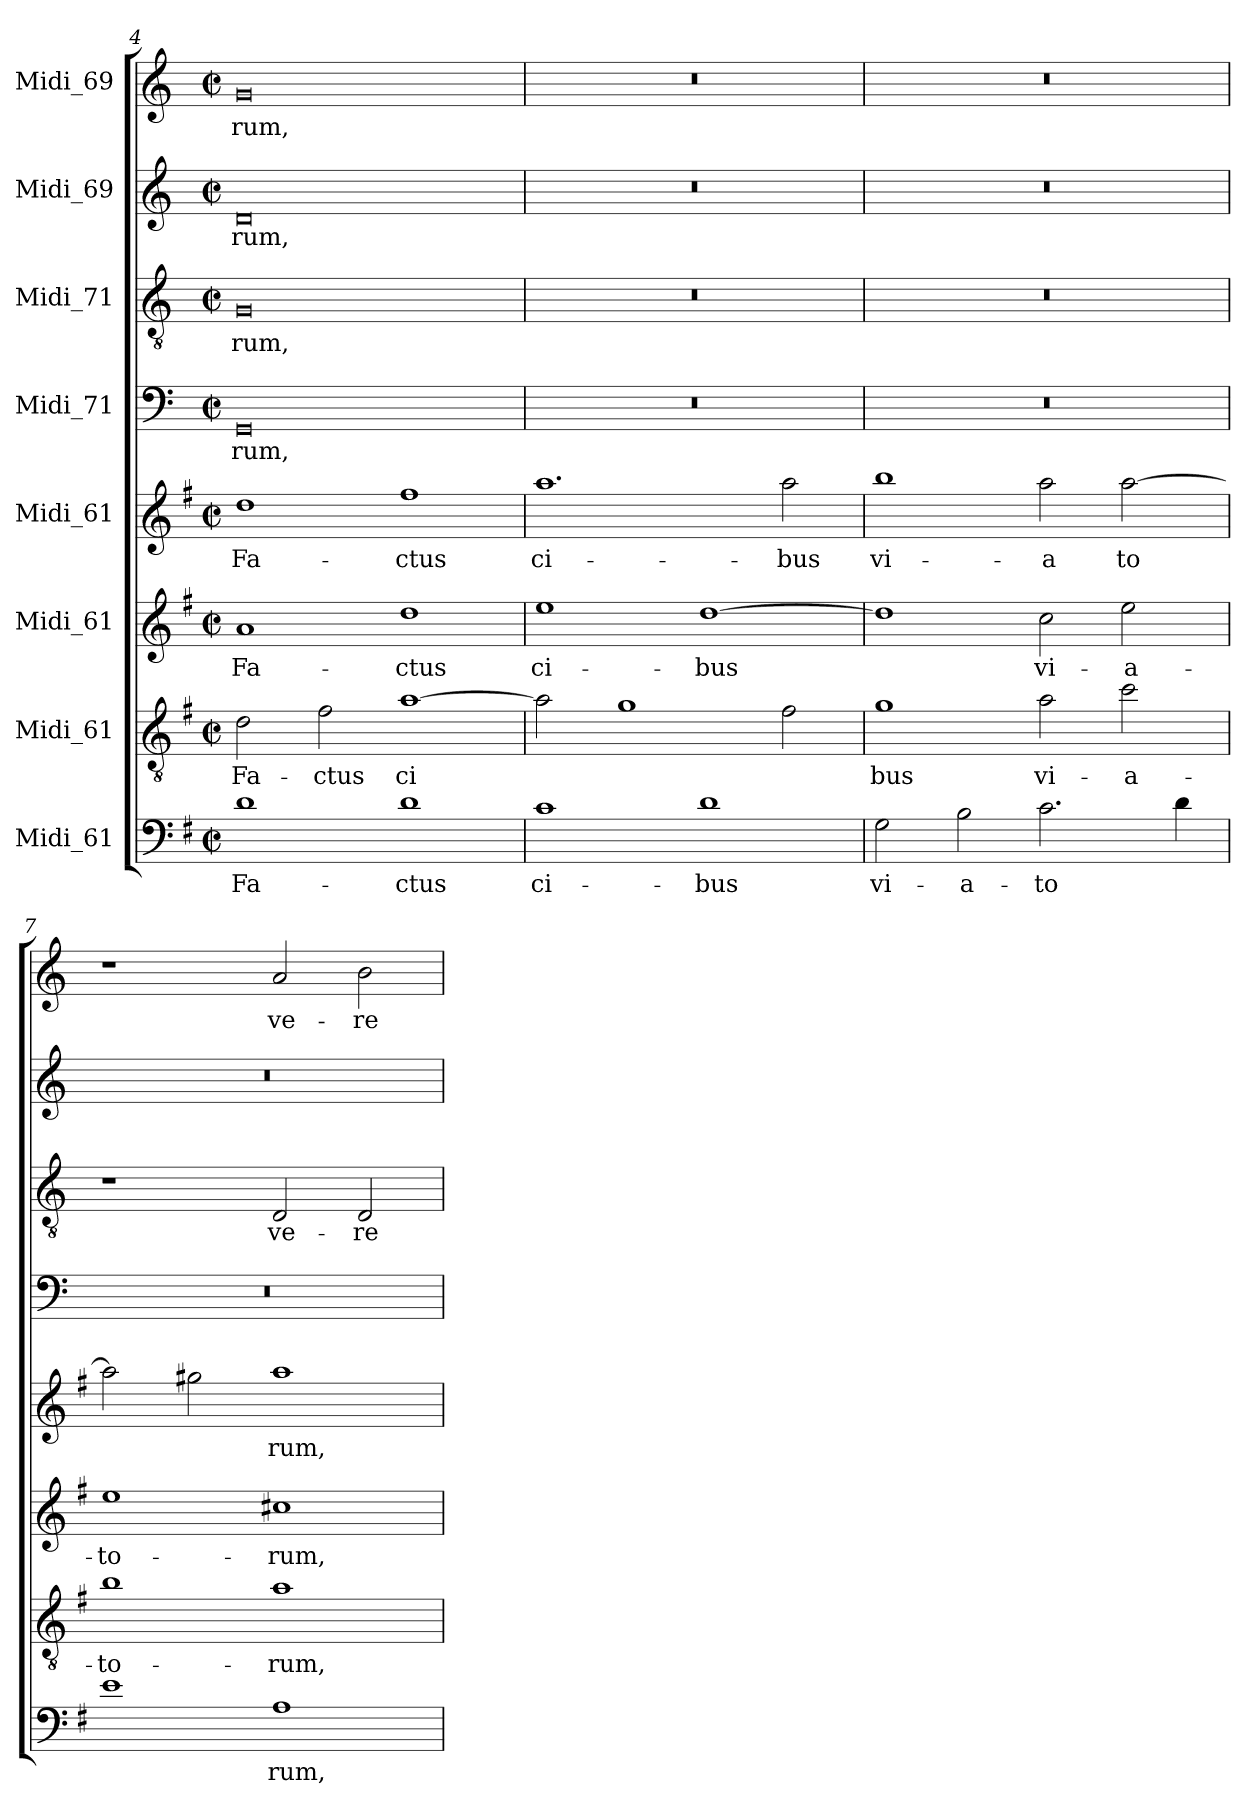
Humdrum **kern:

**kern	**text	**kern	**text	**kern	**text	**kern	**text	**kern	**text	**kern	**text	**kern	**text	**kern	**text
*part8	*part8	*part7	*part7	*part6	*part6	*part5	*part5	*part4	*part4	*part3	*part3	*part2	*part2	*part1	*part1
*staff8	*staff8	*staff7	*staff7	*staff6	*staff6	*staff5	*staff5	*staff4	*staff4	*staff3	*staff3	*staff2	*staff2	*staff1	*staff1
*I"Midi_61	*	*I"Midi_61	*	*I"Midi_61	*	*I"Midi_61	*	*I"Midi_71	*	*I"Midi_71	*	*I"Midi_69	*	*I"Midi_69	*
*clefF4	*	*clefGv2	*	*clefG2	*	*clefG2	*	*clefF4	*	*clefGv2	*	*clefG2	*	*clefG2	*
*ITrd4c7	*	*ITrd4c7	*	*ITrd4c7	*	*ITrd4c7	*	*	*	*	*	*	*	*	*
*k[]	*	*k[]	*	*k[]	*	*k[]	*	*k[]	*	*k[]	*	*k[]	*	*k[]	*
*C:	*	*C:	*	*C:	*	*C:	*	*C:	*	*C:	*	*C:	*	*C:	*
*M4/2	*	*M4/2	*	*M4/2	*	*M4/2	*	*M4/2	*	*M4/2	*	*M4/2	*	*M4/2	*
*met(c|)	*	*met(c|)	*	*met(c|)	*	*met(c|)	*	*met(c|)	*	*met(c|)	*	*met(c|)	*	*met(c|)	*
=4	=4	=4	=4	=4	=4	=4	=4	=4	=4	=4	=4	=4	=4	=4	=4
!	!LO:LY:b	!	!LO:LY:b	!	!LO:LY:b	!	!LO:LY:b	!	!LO:LY:b	!	!LO:LY:b	!	!LO:LY:b	!	!LO:LY:b
1G	Fa-	2G	Fa-	1d	Fa-	1g	Fa-	0GG	-rum,	0G	-rum,	0d	-rum,	0g	-rum,
!	!	!	!LO:LY:b	!	!	!	!	!	!	!	!	!	!	!	!
.	.	2B	-ctus	.	.	.	.	.	.	.	.	.	.	.	.
!	!LO:LY:b	!	!LO:LY:b	!	!LO:LY:b	!	!LO:LY:b	!	!	!	!	!	!	!	!
1G	-ctus	[1d	ci	1g	-ctus	1b	-ctus	.	.	.	.	.	.	.	.
=5	=5	=5	=5	=5	=5	=5	=5	=5	=5	=5	=5	=5	=5	=5	=5
!	!LO:LY:b	!	!	!	!LO:LY:b	!	!LO:LY:b	!	!	!	!	!	!	!	!
1F	ci-	2d]	.	1a	ci-	1.dd	ci-	0r	.	0r	.	0r	.	0r	.
.	.	1c	.	.	.	.	.	.	.	.	.	.	.	.	.
!	!LO:LY:b	!	!	!	!LO:LY:b	!	!	!	!	!	!	!	!	!	!
1G	-bus	.	.	[1g	-bus	.	.	.	.	.	.	.	.	.	.
!	!	!	!	!	!	!	!LO:LY:b	!	!	!	!	!	!	!	!
.	.	2B	.	.	.	2dd	-bus	.	.	.	.	.	.	.	.
=6	=6	=6	=6	=6	=6	=6	=6	=6	=6	=6	=6	=6	=6	=6	=6
!	!LO:LY:b	!	!LO:LY:b	!	!	!	!LO:LY:b	!	!	!	!	!	!	!	!
2C	vi-	1c	bus	1g]	.	1ee	vi-	0r	.	0r	.	0r	.	0r	.
!	!LO:LY:b	!	!	!	!	!	!	!	!	!	!	!	!	!	!
2E	-a-	.	.	.	.	.	.	.	.	.	.	.	.	.	.
!	!LO:LY:b	!	!LO:LY:b	!	!LO:LY:b	!	!LO:LY:b	!	!	!	!	!	!	!	!
2.F	-to	2d	vi-	2f	vi-	2dd	-a	.	.	.	.	.	.	.	.
!	!	!	!LO:LY:b	!	!LO:LY:b	!	!LO:LY:b	!	!	!	!	!	!	!	!
.	.	2f	-a-	2a	-a-	[2dd	to	.	.	.	.	.	.	.	.
4G	.	.	.	.	.	.	.	.	.	.	.	.	.	.	.
=7	=7	=7	=7	=7	=7	=7	=7	=7	=7	=7	=7	=7	=7	=7	=7
!	!	!	!LO:LY:b	!	!LO:LY:b	!	!	!	!	!	!	!	!	!	!
1A	.	1e	-to-	1a	-to-	2dd]	.	0r	.	1r	.	0r	.	1r	.
.	.	.	.	.	.	2cc#X	.	.	.	.	.	.	.	.	.
!	!LO:LY:b	!	!LO:LY:b	!	!LO:LY:b	!	!LO:LY:b	!	!	!	!LO:LY:b	!	!	!	!LO:LY:b
1D	rum,	1d	-rum,	1f#X	-rum,	1dd	rum,	.	.	2D	ve-	.	.	2a	ve-
!	!	!	!	!	!	!	!	!	!	!	!LO:LY:b	!	!	!	!LO:LY:b
.	.	.	.	.	.	.	.	.	.	2D	-re	.	.	2b	-re
=	=	=	=	=	=	=	=	=	=	=	=	=	=	=	=
*-	*-	*-	*-	*-	*-	*-	*-	*-	*-	*-	*-	*-	*-	*-	*-
